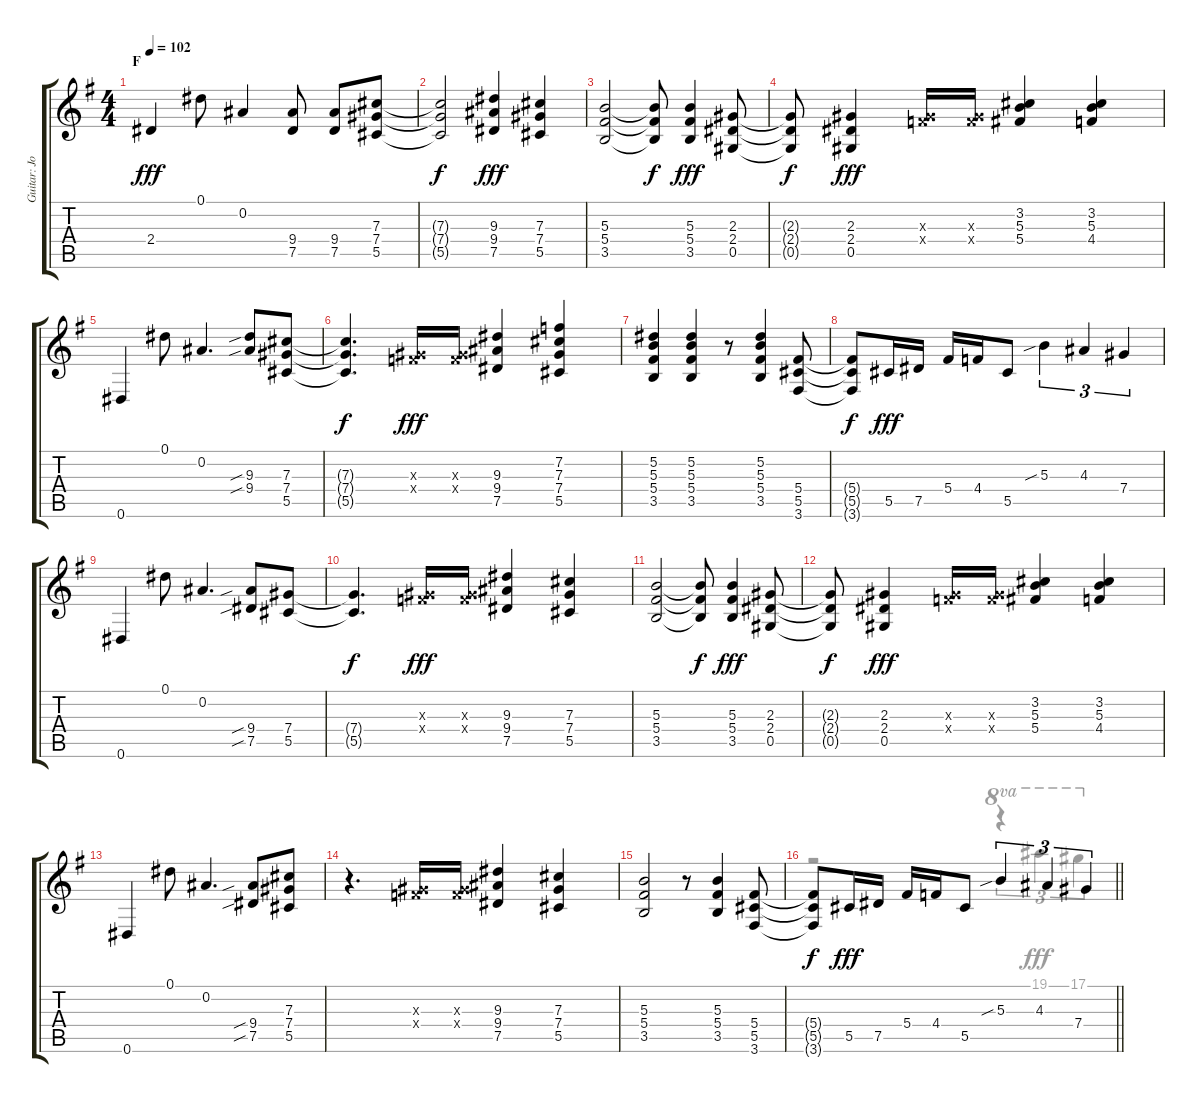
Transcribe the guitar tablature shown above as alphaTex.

\track ("Guitar: Jon" "Guitar: Jo") {instrument electricguitarclean}
\staff {score tabs}
\tuning (Eb4 Bb3 Gb3 Db3 Ab2 Eb2) {hide}
\voice
\ts (4 4)
\section ("" "F")
\tempo 102
\clef g2
\ks g
2.4.4{dy fff} 0.1.8 0.2.4 (9.4 7.5).8 (9.4 7.5).8 (7.3 7.4 5.5).8 |
(7.3{t} 7.4{t} 5.5{t}).2{dy f} (9.3 9.4 7.5).4{dy fff} (7.3 7.4 5.5).4 |
(5.3 5.4 3.5).2 (5.3{t} 5.4{t} 3.5{t}).8{dy f} (5.3 5.4 3.5).4{dy fff} (2.3 2.4 0.5).8 |
(2.3{t} 2.4{t} 0.5{t}).8{dy f} (2.3 2.4 0.5).4{dy fff} (2.3{x} 4.4{x}).16 (2.3{x} 4.4{x}).16 (3.2 5.3 5.4).4 (3.2 5.3 4.4).4 |
0.6.4 0.1.8 0.2.4{d} (9.3{sib} 9.4{sib}).8 (7.3 7.4 5.5).8 |
(7.3{t} 7.4{t} 5.5{t}).4{d dy f} (2.3{x} 4.4{x}).16{dy fff} (2.3{x} 4.4{x}).16 (9.3 9.4 7.5).4 (7.2 7.3 7.4 5.5).4 |
(5.2 5.3 5.4 3.5).4 (5.2 5.3 5.4 3.5).4 r.8 (5.2 5.3 5.4 3.5).4 (5.4 5.5 3.6).8 |
(5.4{t} 5.5{t} 3.6{t}).8{dy f} 5.5.16{dy fff} 7.5.16 5.4.16 4.4.16 5.5.8 5.3{sib}.4{tu (3 2)} 4.3.4{tu (3 2)} 7.4.4{tu (3 2)} |
0.6.4 0.1.8 0.2.4{d} (9.4{sib} 7.5{sib}).8 (7.4 5.5).8 |
(7.4{t} 5.5{t}).4{d dy f} (2.3{x} 4.4{x}).16{dy fff} (2.3{x} 4.4{x}).16 (9.3 9.4 7.5).4 (7.3 7.4 5.5).4 |
(5.3 5.4 3.5).2 (5.3{t} 5.4{t} 3.5{t}).8{dy f} (5.3 5.4 3.5).4{dy fff} (2.3 2.4 0.5).8 |
(2.3{t} 2.4{t} 0.5{t}).8{dy f} (2.3 2.4 0.5).4{dy fff} (2.3{x} 4.4{x}).16 (2.3{x} 4.4{x}).16 (3.2 5.3 5.4).4 (3.2 5.3 4.4).4 |
0.6.4 0.1.8 0.2.4{d} (9.4{sib} 7.5{sib}).8 (7.3 7.4 5.5).8 |
r.4{d} (2.3{x} 4.4{x}).16 (2.3{x} 4.4{x}).16 (9.3 9.4 7.5).4 (7.3 7.4 5.5).4 |
(5.3 5.4 3.5).2 r.8 (5.3 5.4 3.5).4 (5.4 5.5 3.6).8 |
\barLineRight lightlight
(5.4{t} 5.5{t} 3.6{t}).8{dy f} 5.5.16{dy fff} 7.5.16 5.4.16 4.4.16 5.5.8 5.3{sib}.4{tu (3 2)} 4.3.4{tu (3 2)} 7.4.4{tu (3 2)}
\voice
\clef g2
\ottava regular
\simile none
\ks g
|
|
|
|
|
|
|
|
|
|
|
|
|
|
|
\barLineRight lightlight
r.2 r.4{tu (3 2) ot 8va} 19.1.4{tu (3 2) ot 8va} 17.1.4{tu (3 2) ot 8va}
